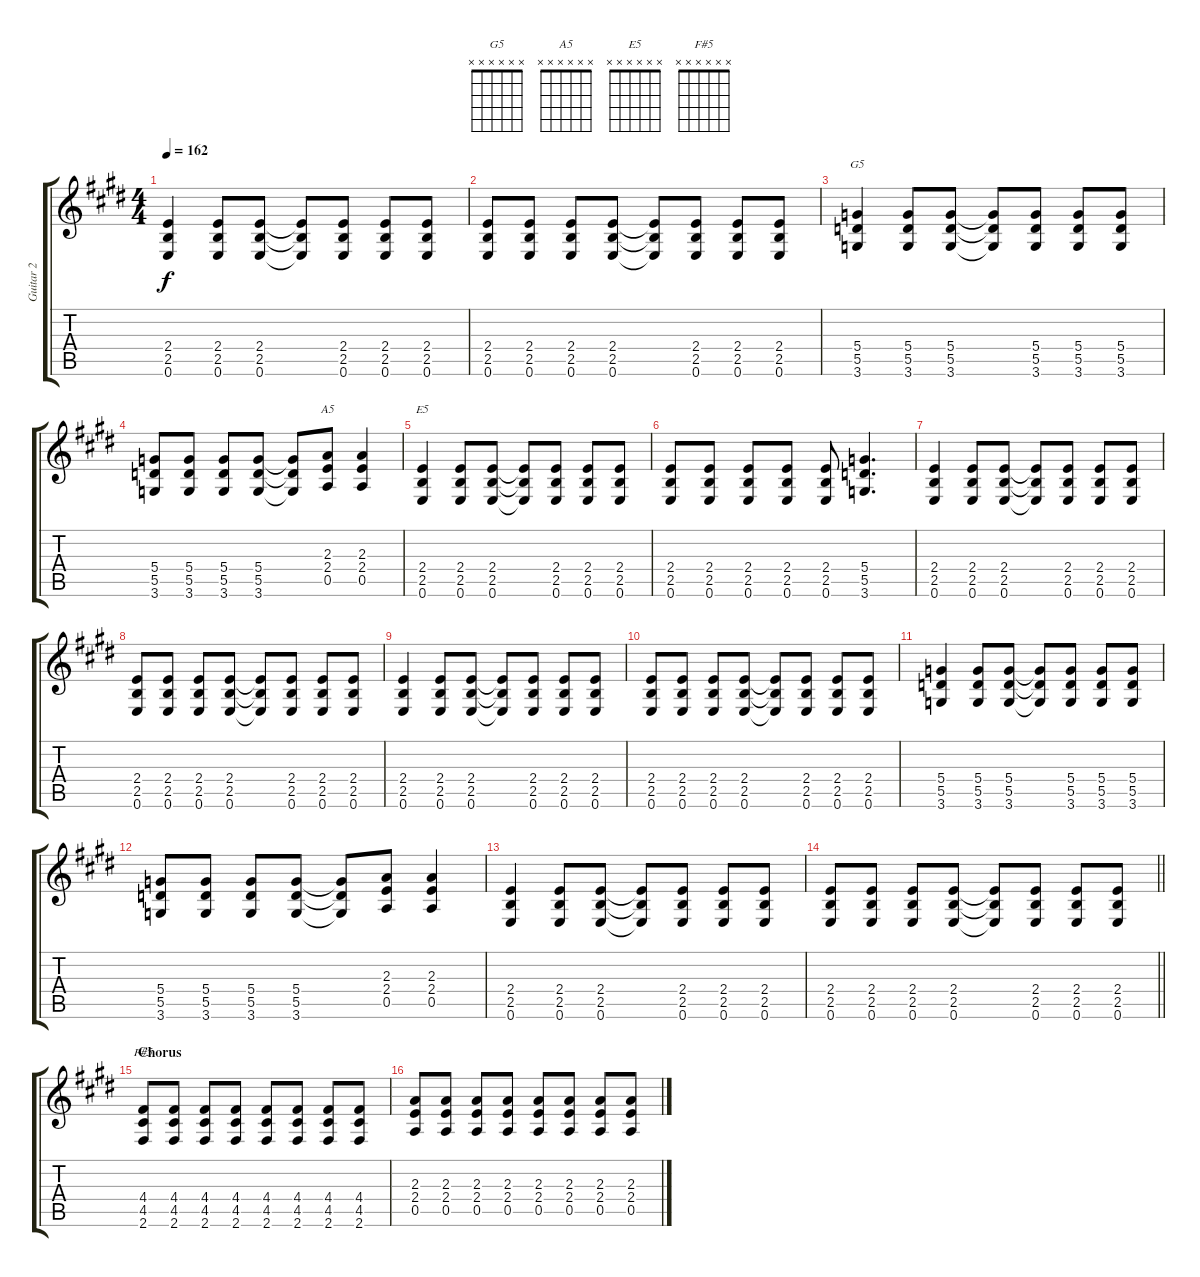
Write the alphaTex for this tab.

\track ("Guitar 2" "Guitar 2") {instrument distortionguitar}
\staff {score tabs}
\tuning (E4 B3 G3 D3 A2 E2) {hide}
\chord ("G5" x x x x x x)
\chord ("A5" x x x x x x)
\chord ("E5" x x x x x x)
\chord ("F#5" x x x x x x)
\ts (4 4)
\tempo 162
\clef g2
\ks e
(2.4 2.5 0.6).4{dy f} (2.4 2.5 0.6).8 (2.4 2.5 0.6).8 (2.4{t} 2.5{t} 0.6{t}).8 (2.4 2.5 0.6).8 (2.4 2.5 0.6).8 (2.4 2.5 0.6).8 |
(2.4 2.5 0.6).8 (2.4 2.5 0.6).8 (2.4 2.5 0.6).8 (2.4 2.5 0.6).8 (2.4{t} 2.5{t} 0.6{t}).8 (2.4 2.5 0.6).8 (2.4 2.5 0.6).8 (2.4 2.5 0.6).8 |
(5.4 5.5 3.6).4{ch "G5"} (5.4 5.5 3.6).8 (5.4 5.5 3.6).8 (5.4{t} 5.5{t} 3.6{t}).8 (5.4 5.5 3.6).8 (5.4 5.5 3.6).8 (5.4 5.5 3.6).8 |
(5.4 5.5 3.6).8 (5.4 5.5 3.6).8 (5.4 5.5 3.6).8 (5.4 5.5 3.6).8 (5.4{t} 5.5{t} 3.6{t}).8 (2.3 2.4 0.5).8{ch "A5"} (2.3 2.4 0.5).4 |
(2.4 2.5 0.6).4{ch "E5"} (2.4 2.5 0.6).8 (2.4 2.5 0.6).8 (2.4{t} 2.5{t} 0.6{t}).8 (2.4 2.5 0.6).8 (2.4 2.5 0.6).8 (2.4 2.5 0.6).8 |
(2.4 2.5 0.6).8 (2.4 2.5 0.6).8 (2.4 2.5 0.6).8 (2.4 2.5 0.6).8 (2.4 2.5 0.6).8 (5.4 5.5 3.6).4{d} |
(2.4 2.5 0.6).4 (2.4 2.5 0.6).8 (2.4 2.5 0.6).8 (2.4{t} 2.5{t} 0.6{t}).8 (2.4 2.5 0.6).8 (2.4 2.5 0.6).8 (2.4 2.5 0.6).8 |
(2.4 2.5 0.6).8 (2.4 2.5 0.6).8 (2.4 2.5 0.6).8 (2.4 2.5 0.6).8 (2.4{t} 2.5{t} 0.6{t}).8 (2.4 2.5 0.6).8 (2.4 2.5 0.6).8 (2.4 2.5 0.6).8 |
(2.4 2.5 0.6).4 (2.4 2.5 0.6).8 (2.4 2.5 0.6).8 (2.4{t} 2.5{t} 0.6{t}).8 (2.4 2.5 0.6).8 (2.4 2.5 0.6).8 (2.4 2.5 0.6).8 |
(2.4 2.5 0.6).8 (2.4 2.5 0.6).8 (2.4 2.5 0.6).8 (2.4 2.5 0.6).8 (2.4{t} 2.5{t} 0.6{t}).8 (2.4 2.5 0.6).8 (2.4 2.5 0.6).8 (2.4 2.5 0.6).8 |
(5.4 5.5 3.6).4 (5.4 5.5 3.6).8 (5.4 5.5 3.6).8 (5.4{t} 5.5{t} 3.6{t}).8 (5.4 5.5 3.6).8 (5.4 5.5 3.6).8 (5.4 5.5 3.6).8 |
(5.4 5.5 3.6).8 (5.4 5.5 3.6).8 (5.4 5.5 3.6).8 (5.4 5.5 3.6).8 (5.4{t} 5.5{t} 3.6{t}).8 (2.3 2.4 0.5).8 (2.3 2.4 0.5).4 |
(2.4 2.5 0.6).4 (2.4 2.5 0.6).8 (2.4 2.5 0.6).8 (2.4{t} 2.5{t} 0.6{t}).8 (2.4 2.5 0.6).8 (2.4 2.5 0.6).8 (2.4 2.5 0.6).8 |
\barLineRight lightlight
(2.4 2.5 0.6).8 (2.4 2.5 0.6).8 (2.4 2.5 0.6).8 (2.4 2.5 0.6).8 (2.4{t} 2.5{t} 0.6{t}).8 (2.4 2.5 0.6).8 (2.4 2.5 0.6).8 (2.4 2.5 0.6).8 |
\section ("" "Chorus")
(4.4 4.5 2.6).8{ch "F#5"} (4.4 4.5 2.6).8 (4.4 4.5 2.6).8 (4.4 4.5 2.6).8 (4.4 4.5 2.6).8 (4.4 4.5 2.6).8 (4.4 4.5 2.6).8 (4.4 4.5 2.6).8 |
(2.3 2.4 0.5).8 (2.3 2.4 0.5).8 (2.3 2.4 0.5).8 (2.3 2.4 0.5).8 (2.3 2.4 0.5).8 (2.3 2.4 0.5).8 (2.3 2.4 0.5).8 (2.3 2.4 0.5).8
